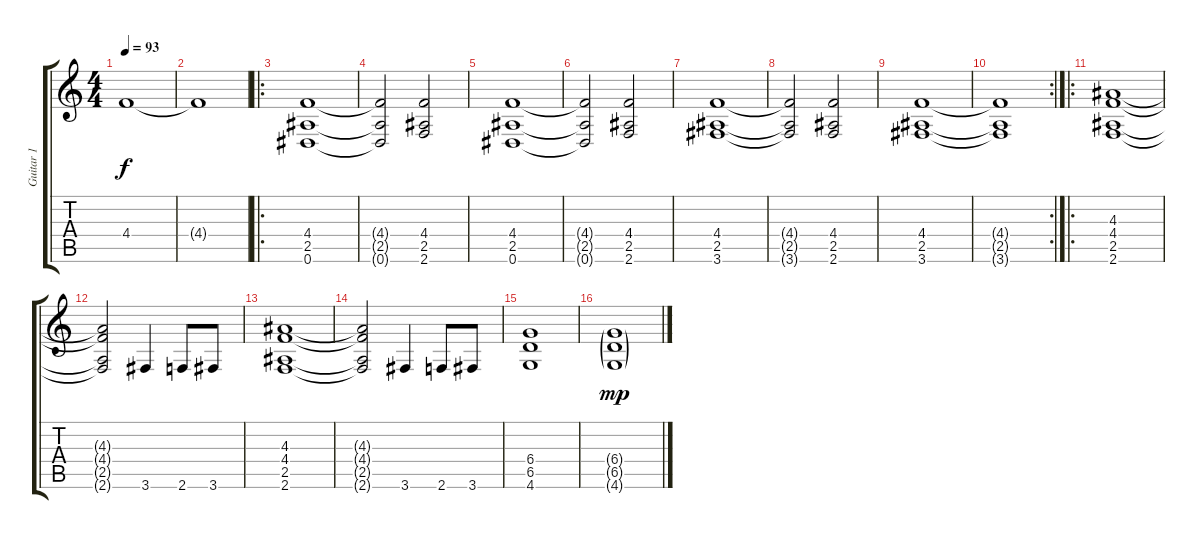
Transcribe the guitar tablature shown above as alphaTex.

\track ("Guitar 1" "Guitar 1") {instrument distortionguitar}
\staff {score tabs}
\tuning (Eb4 Bb3 Gb3 Db3 Ab2 Eb2) {hide}
\ts (4 4)
\tempo 93
\clef g2
\ks c
4.4{t}.1{dy f} |
4.4{t}.1 |
\ro
(4.4 2.5 0.6).1 |
(4.4{t} 2.5{t} 0.6{t}).2 (4.4 2.5 2.6).2 |
(4.4 2.5 0.6).1 |
(4.4{t} 2.5{t} 0.6{t}).2 (4.4 2.5 2.6).2 |
(4.4 2.5 3.6).1 |
(4.4{t} 2.5{t} 3.6{t}).2 (4.4 2.5 2.6).2 |
(4.4 2.5 3.6).1 |
\rc 2
(4.4{t} 2.5{t} 3.6{t}).1 |
\ro
(4.3 4.4 2.5 2.6).1 |
(4.3{t} 4.4{t} 2.5{t} 2.6{t}).2 3.6.4 2.6.8 3.6.8 |
(4.3 4.4 2.5 2.6).1 |
(4.3{t} 4.4{t} 2.5{t} 2.6{t}).2 3.6.4 2.6.8 3.6.8 |
(6.4 6.5 4.6).1 |
(6.4{g} 6.5{g} 4.6{g}).1{dy mp}
